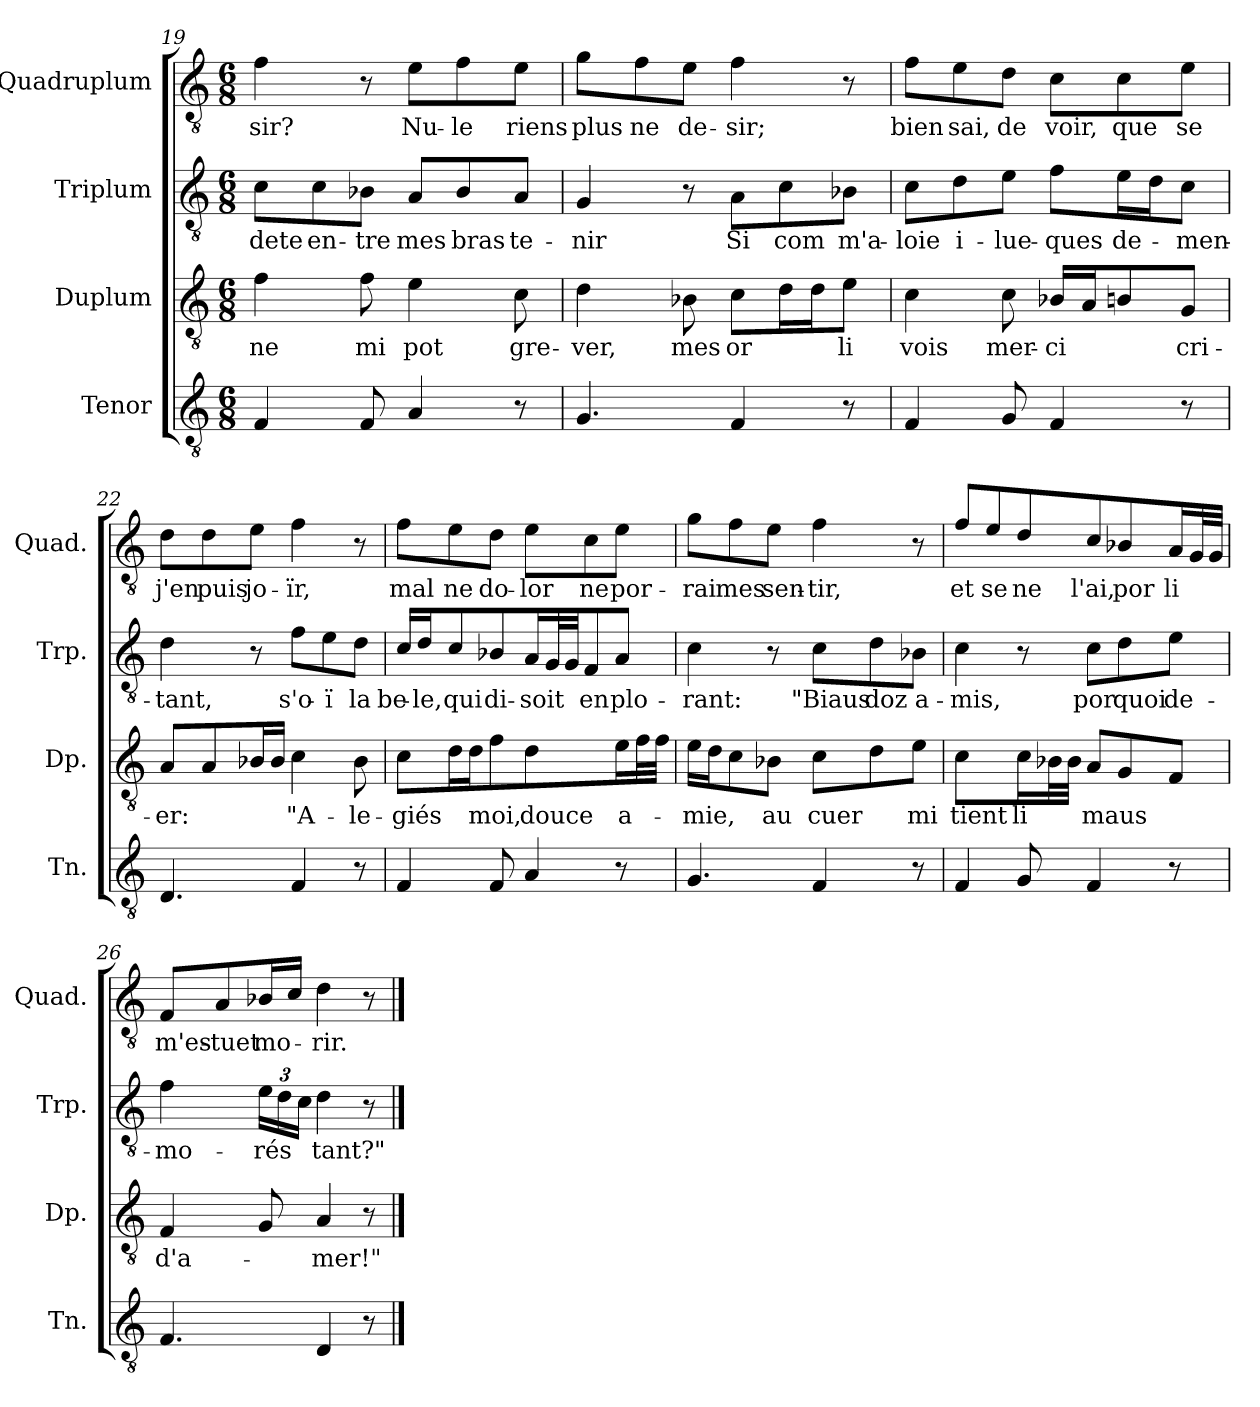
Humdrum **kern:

**kern	**kern	**text	**kern	**text	**kern	**text
*part4	*part3	*part3	*part2	*part2	*part1	*part1
*staff4	*staff3	*staff3	*staff2	*staff2	*staff1	*staff1
*I"Tenor	*I"Duplum	*	*I"Triplum	*	*I"Quadruplum	*
*I'Tn.	*I'Dp.	*	*I'Trp.	*	*I'Quad.	*
*clefGv2	*clefGv2	*	*clefGv2	*	*clefGv2	*
*k[]	*k[]	*	*k[]	*	*k[]	*
*M6/8	*M6/8	*	*M6/8	*	*M6/8	*
=19	=19	=19	=19	=19	=19	=19
!	!	!LO:LY:b	!	!LO:LY:b	!	!LO:LY:b
4F/	4f\	ne	8c\L	-dete	4f\	-sir?
!	!	!	!	!LO:LY:b	!	!
.	.	.	8c\	en-	.	.
!	!	!LO:LY:b	!	!LO:LY:b	!	!
8F/	8f\	mi	8B-i\J	-tre	8r	.
!	!	!LO:LY:b	!	!LO:LY:b	!	!LO:LY:b
4A/	4e\	pot	8A/L	mes	8e\L	Nu-
!	!	!	!	!LO:LY:b	!	!LO:LY:b
.	.	.	8B-i/	bras	8f\	-le
!	!	!LO:LY:b	!	!LO:LY:b	!	!LO:LY:b
8r	8c\	gre-	8A/J	te-	8e\J	riens
=20	=20	=20	=20	=20	=20	=20
!	!	!LO:LY:b	!	!LO:LY:b	!	!LO:LY:b
4.G/	4d\	-ver,	4G/	-nir	8g\L	plus
!	!	!	!	!	!	!LO:LY:b
.	.	.	.	.	8f\	ne
!	!	!LO:LY:b	!	!	!	!LO:LY:b
.	8B-i\	mes	8r	.	8e\J	de-
!	!	!LO:LY:b	!	!LO:LY:b	!	!LO:LY:b
4F/	8c\L	or	8A\L	Si	4f\	-sir;
!	!	!	!	!LO:LY:b	!	!
*	*tremolo	*	*	*	*	*
.	16d\	.	8c\	com	.	.
.	16d\	.	.	.	.	.
*	*Xtremolo	*	*	*	*	*
!	!	!LO:LY:b	!	!LO:LY:b	!	!
8r	8e\J	li	8B-i\J	m'a-	8r	.
!!LO:PB:g=z
=21	=21	=21	=21	=21	=21	=21
!	!	!LO:LY:b	!	!LO:LY:b	!	!LO:LY:b
4F/	4c\	vois	8c\L	-loie	8f\L	bien
!	!	!	!	!LO:LY:b	!	!LO:LY:b
.	.	.	8d\	i-	8e\	sai,
!	!	!LO:LY:b	!	!LO:LY:b	!	!LO:LY:b
8G/	8c\	mer-	8e\J	-lue-	8d\J	de
!	!	!LO:LY:b	!	!LO:LY:b	!	!LO:LY:b
4F/	16B-i/LL	-ci	8f\L	-ques	8c\L	voir,
.	16A/J	.	.	.	.	.
!	!	!	!	!LO:LY:b	!	!LO:LY:b
.	8Bn/	.	16e\L	de-	8c\	que
.	.	.	16d\J	.	.	.
!	!	!LO:LY:b	!	!LO:LY:b	!	!LO:LY:b
8r	8G/J	cri-	8c\J	-men-	8e\J	se
=22	=22	=22	=22	=22	=22	=22
!	!	!LO:LY:b	!	!LO:LY:b	!	!LO:LY:b
4.D/	8A/L	-er:	4d\	-tant,	8d\L	j'en
!	!	!	!	!	!	!LO:LY:b
.	8A/	.	.	.	8d\	puis
!	!	!	!	!	!	!LO:LY:b
*	*tremolo	*	*	*	*	*
.	16B-i/	.	8r	.	8e\J	jo-
.	16B-i/JJ	.	.	.	.	.
*	*Xtremolo	*	*	*	*	*
!	!	!LO:LY:b	!	!LO:LY:b	!	!LO:LY:b
4F/	4c\	"A-	8f\L	s'o-	4f\	-ïr,
!	!	!	!	!LO:LY:b	!	!
.	.	.	8e\	-ï	.	.
!	!	!LO:LY:b	!	!LO:LY:b	!	!
8r	8B-i\	-le-	8d\J	la	8r	.
=23	=23	=23	=23	=23	=23	=23
!	!	!LO:LY:b	!	!LO:LY:b	!	!LO:LY:b
4F/	8c\L	-giés	16c\LL	be-	8f\L	mal
!	!	!	!	!LO:LY:b	!	!
.	.	.	16d\J	-le,	.	.
!	!	!	!	!LO:LY:b	!	!LO:LY:b
*	*tremolo	*	*	*	*	*
.	16d\	.	8c\	qui	8e\	ne
.	16d\	.	.	.	.	.
*	*Xtremolo	*	*	*	*	*
!	!	!LO:LY:b	!	!LO:LY:b	!	!LO:LY:b
8F/	8f\J	moi,	8B-i\J	di-	8d\J	do-
!	!	!LO:LY:b	!	!LO:LY:b	!	!LO:LY:b
4A/	4d\	douce	16A/LL	-soit	8e\L	-lor
*	*	*	*tremolo	*	*	*
.	.	.	32G/	.	.	.
.	.	.	32G/JJJ	.	.	.
*	*	*	*Xtremolo	*	*	*
!	!	!	!	!LO:LY:b	!	!LO:LY:b
.	.	.	8F/	en	8c\	ne
!	!	!LO:LY:b	!	!LO:LY:b	!	!LO:LY:b
8r	16e\LL	a-	8A/J	plo-	8e\J	por-
*	*tremolo	*	*	*	*	*
.	32f\	.	.	.	.	.
.	32f\JJJ	.	.	.	.	.
*	*Xtremolo	*	*	*	*	*
=24	=24	=24	=24	=24	=24	=24
!	!	!LO:LY:b	!	!LO:LY:b	!	!LO:LY:b
4.G/	16e\LL	-mie,	4c\	-rant:	8g\L	-rai
.	16d\J	.	.	.	.	.
!	!	!	!	!	!	!LO:LY:b
.	8c\	.	.	.	8f\	mes
!	!	!LO:LY:b	!	!	!	!LO:LY:b
.	8B-i\J	au	8r	.	8e\J	sen-
!	!	!LO:LY:b	!	!LO:LY:b	!	!LO:LY:b
4F/	8c\L	cuer	8c\L	"Biaus	4f\	-tir,
!	!	!	!	!LO:LY:b	!	!
.	8d\	.	8d\	doz	.	.
!	!	!LO:LY:b	!	!LO:LY:b	!	!
8r	8e\J	mi	8B-i\J	a-	8r	.
!!LO:LB:g=z
=25	=25	=25	=25	=25	=25	=25
!	!	!LO:LY:b	!	!LO:LY:b	!	!LO:LY:b
4F/	4c\	tient	4c\	-mis,	8f\L	et
!	!	!	!	!	!	!LO:LY:b
.	.	.	.	.	8e\	se
!	!	!LO:LY:b	!	!	!	!LO:LY:b
8G/	16c\LL	li	8r	.	8d\J	ne
*	*tremolo	*	*	*	*	*
.	32B-i\	.	.	.	.	.
.	32B-i\JJJ	.	.	.	.	.
*	*Xtremolo	*	*	*	*	*
!	!	!LO:LY:b	!	!LO:LY:b	!	!LO:LY:b
4F/	8A/L	maus	8c\L	por	8c/L	l'ai,
!	!	!	!	!LO:LY:b	!	!LO:LY:b
.	8G/	.	8d\	quoi	8B-i/	por
!	!	!	!	!LO:LY:b	!	!LO:LY:b
8r	8F/J	.	8e\J	de-	16A/L	li
*	*	*	*	*	*tremolo	*
.	.	.	.	.	32G/	.
.	.	.	.	.	32G/JJJ	.
*	*	*	*	*	*Xtremolo	*
=26	=26	=26	=26	=26	=26	=26
!	!	!LO:LY:b	!	!LO:LY:b	!	!LO:LY:b
4.F/	4F/	d'a-	4f\	-mo-	8F/L	m'es-
!	!	!	!	!	!	!LO:LY:b
.	.	.	.	.	8A/	-tuet
*	*	*	*Xbrackettup	*	*	*
!	!	!	!	!LO:LY:b	!	!LO:LY:b
.	8G/	.	24e\LL	-rés	16B-i/L	mo-
.	.	.	24d\	.	.	.
.	.	.	.	.	16c/JJ	.
.	.	.	24c\JJ	.	.	.
!	!	!LO:LY:b	!	!LO:LY:b	!	!LO:LY:b
4D/	4A/	-mer!"	4d\	tant?"	4d\	-rir.
8r	8r	.	8r	.	8r	.
==	==	==	==	==	==	==
*-	*-	*-	*-	*-	*-	*-
